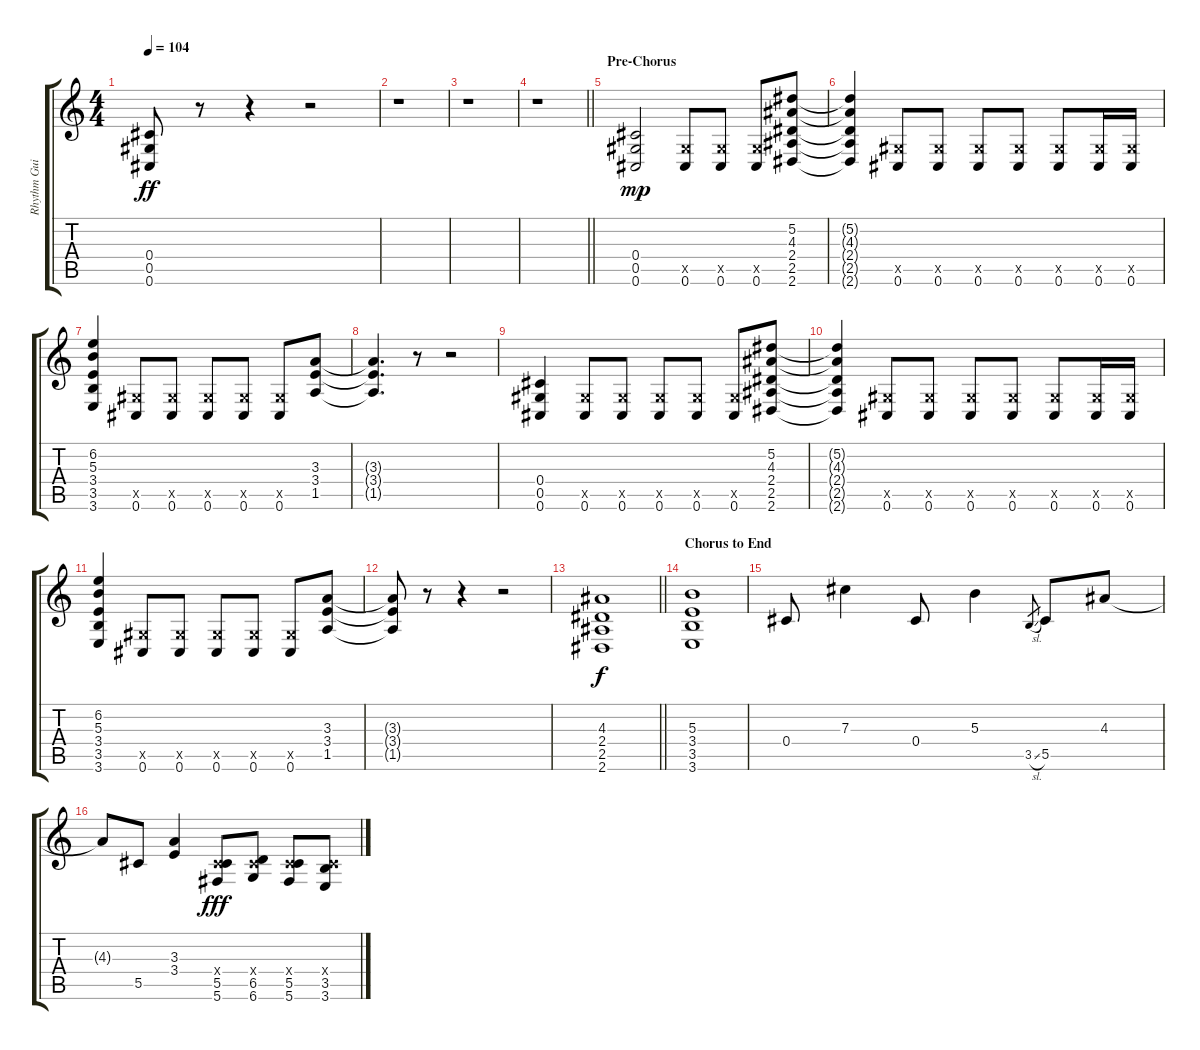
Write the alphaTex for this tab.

\track ("Rhythm Guitar 2" "Rhythm Gui") {instrument distortionguitar}
\staff {score tabs}
\tuning (Eb4 Bb3 Gb3 Db3 Ab2 Db2) {hide}
\ts (4 4)
\tempo 104
\clef g2
\ks c
(0.4 0.5 0.6).8{dy ff} r.8 r.4 r.2 |
r.1 |
r.1 |
\barLineRight lightlight
r.1 |
\section ("" "Pre-Chorus")
(0.4 0.5 0.6).2{dy mp} (0.5{x} 0.6).8 (0.5{x} 0.6).8 (0.5{x} 0.6).8 (5.2 4.3 2.4 2.5 2.6).8 |
(5.2{t} 4.3{t} 2.4{t} 2.5{t} 2.6{t}).4 (0.5{x} 0.6).8 (0.5{x} 0.6).8 (0.5{x} 0.6).8 (0.5{x} 0.6).8 (0.5{x} 0.6).8 (0.5{x} 0.6).16 (0.5{x} 0.6).16 |
(6.2 5.3 3.4 3.5 3.6).4 (0.5{x} 0.6).8 (0.5{x} 0.6).8 (0.5{x} 0.6).8 (0.5{x} 0.6).8 (0.5{x} 0.6).8 (3.3 3.4 1.5).8 |
(3.3{t} 3.4{t} 1.5{t}).4{d} r.8 r.2 |
(0.4 0.5 0.6).4 (0.5{x} 0.6).8 (0.5{x} 0.6).8 (0.5{x} 0.6).8 (0.5{x} 0.6).8 (0.5{x} 0.6).8 (5.2 4.3 2.4 2.5 2.6).8 |
(5.2{t} 4.3{t} 2.4{t} 2.5{t} 2.6{t}).4 (0.5{x} 0.6).8 (0.5{x} 0.6).8 (0.5{x} 0.6).8 (0.5{x} 0.6).8 (0.5{x} 0.6).8 (0.5{x} 0.6).16 (0.5{x} 0.6).16 |
(6.2 5.3 3.4 3.5 3.6).4 (0.5{x} 0.6).8 (0.5{x} 0.6).8 (0.5{x} 0.6).8 (0.5{x} 0.6).8 (0.5{x} 0.6).8 (3.3 3.4 1.5).8 |
(3.3{t} 3.4{t} 1.5{t}).8 r.8 r.4 r.2 |
\barLineRight lightlight
(4.3 2.4 2.5 2.6).1{dy f} |
\section ("" "Chorus to End")
(5.3 3.4 3.5 3.6).1 |
0.4.8 7.3.4 0.4.8 5.3.4 3.5{sl}.8{gr} 5.5.8 4.3.8 |
4.3{t}.8 5.5.8 (3.3 3.4).4 (0.4{x} 5.5 5.6).8{dy fff} (0.4{x} 6.5 6.6).8 (0.4{x} 5.5 5.6).8 (0.4{x} 3.5 3.6).8
